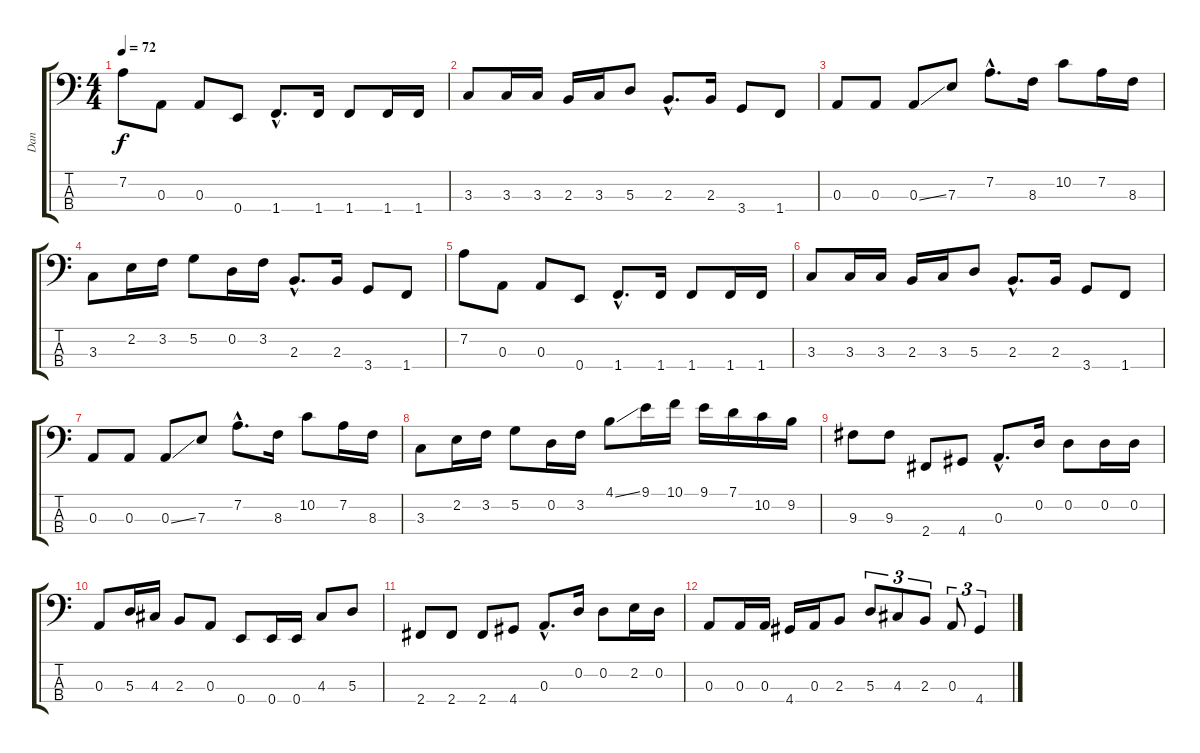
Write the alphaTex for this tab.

\track ("Dan" "Dan") {instrument electricbasspick}
\staff {score tabs}
\tuning (G2 D2 A1 E1) {hide}
\ts (4 4)
\tempo 72
\clef f4
\ks c
7.2.8{dy f instrument electricbassfinger} 0.3.8 0.3.8 0.4.8 1.4{hac}.8{d} 1.4.16 1.4.8 1.4.16 1.4.16 |
3.3.8 3.3.16 3.3.16 2.3.16 3.3.16 5.3.8 2.3{hac}.8{d} 2.3.16 3.4.8 1.4.8 |
0.3.8{instrument electricbassfinger} 0.3.8 0.3{ss}.8 7.3.8 7.2{hac}.8{d} 8.3.16 10.2.8 7.2.16 8.3.16 |
3.3.8 2.2.16 3.2.16 5.2.8 0.2.16 3.2.16 2.3{hac}.8{d} 2.3.16 3.4.8 1.4.8 |
7.2.8{instrument electricbassfinger} 0.3.8 0.3.8 0.4.8 1.4{hac}.8{d} 1.4.16 1.4.8 1.4.16 1.4.16 |
3.3.8 3.3.16 3.3.16 2.3.16 3.3.16 5.3.8 2.3{hac}.8{d} 2.3.16 3.4.8 1.4.8 |
0.3.8{instrument electricbassfinger} 0.3.8 0.3{ss}.8 7.3.8 7.2{hac}.8{d} 8.3.16 10.2.8 7.2.16 8.3.16 |
3.3.8 2.2.16 3.2.16 5.2.8 0.2.16 3.2.16 4.1{ss}.8 9.1.16 10.1.16 9.1.16 7.1.16 10.2.16 9.2.16 |
9.3.8 9.3.8 2.4.8 4.4.8 0.3{hac}.8{d} 0.2.16 0.2.8 0.2.16 0.2.16 |
0.3.8 5.3.16 4.3.16 2.3.8 0.3.8 0.4.8 0.4.16 0.4.16 4.3.8 5.3.8 |
2.4.8 2.4.8 2.4.8 4.4.8 0.3{hac}.8{d} 0.2.16 0.2.8 2.2.16 0.2.16 |
0.3.8 0.3.16 0.3.16 4.4.16 0.3.16 2.3.8 5.3.8{tu (3 2)} 4.3.8{tu (3 2)} 2.3.8{tu (3 2)} 0.3.8{tu (3 2)} 4.4.4{tu (3 2)}
